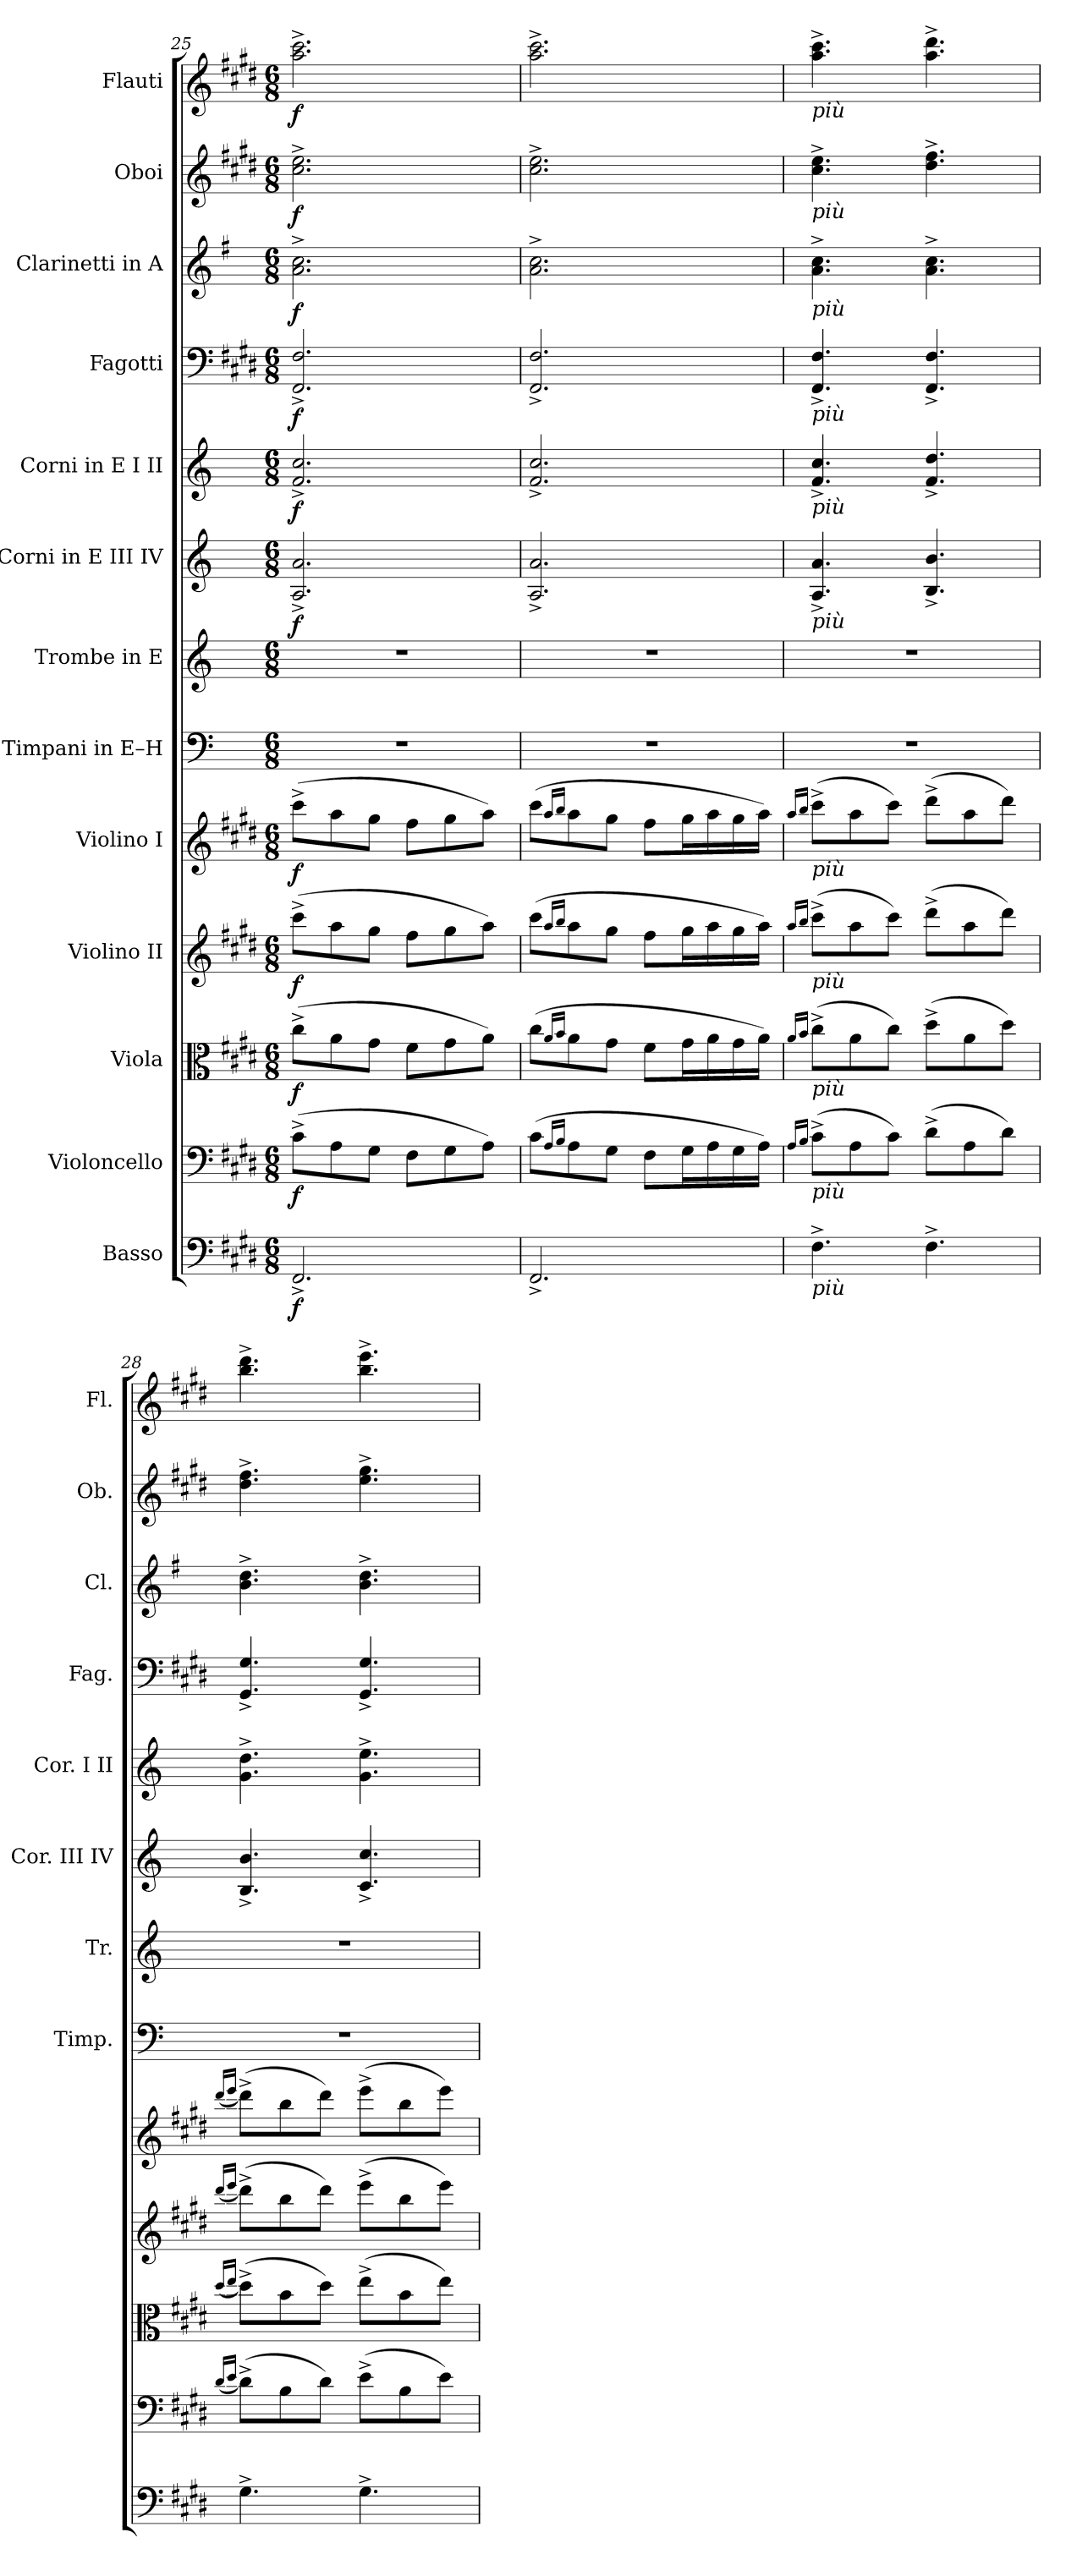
**kern	**dynam	**kern	**dynam	**kern	**dynam	**kern	**dynam	**kern	**dynam	**kern	**kern	**kern	**dynam	**kern	**dynam	**kern	**dynam	**kern	**dynam	**kern	**dynam	**kern	**dynam
*part13	*part13	*part12	*part12	*part11	*part11	*part10	*part10	*part9	*part9	*part8	*part7	*part6	*part6	*part5	*part5	*part4	*part4	*part3	*part3	*part2	*part2	*part1	*part1
*staff13	*staff13	*staff12	*staff12	*staff11	*staff11	*staff10	*staff10	*staff9	*staff9	*staff8	*staff7	*staff6	*staff6	*staff5	*staff5	*staff4	*staff4	*staff3	*staff3	*staff2	*staff2	*staff1	*staff1
*I"Basso	*	*I"Violoncello	*	*I"Viola	*	*I"Violino II	*	*I"Violino I	*	*I"Timpani in E–H	*I"Trombe in E	*I"Corni in E III IV	*	*I"Corni in E I II	*	*I"Fagotti	*	*I"Clarinetti in A	*	*I"Oboi	*	*I"Flauti	*
*	*	*	*	*	*	*	*	*	*	*I'Timp.	*I'Tr.	*I'Cor. III IV	*	*I'Cor. I II	*	*I'Fag.	*	*I'Cl.	*	*I'Ob.	*	*I'Fl.	*
*clefF4	*	*clefF4	*	*clefC3	*	*clefG2	*	*clefG2	*	*clefF4	*clefG2	*clefG2	*	*clefG2	*	*clefF4	*	*clefG2	*	*clefG2	*	*clefG2	*
*ITrd7c12	*	*	*	*	*	*	*	*	*	*	*ITrd-2c-4	*ITrd5c8	*	*ITrd5c8	*	*	*	*ITrd2c3	*	*	*	*	*
*k[f#c#g#d#]	*	*k[f#c#g#d#]	*	*k[f#c#g#d#]	*	*k[f#c#g#d#]	*	*k[f#c#g#d#]	*	*k[]	*k[f#c#g#d#]	*k[f#c#g#d#]	*	*k[f#c#g#d#]	*	*k[f#c#g#d#]	*	*k[f#c#g#d#]	*	*k[f#c#g#d#]	*	*k[f#c#g#d#]	*
*M6/8	*	*M6/8	*	*M6/8	*	*M6/8	*	*M6/8	*	*M6/8	*M6/8	*M6/8	*	*M6/8	*	*M6/8	*	*M6/8	*	*M6/8	*	*M6/8	*
=25	=25	=25	=25	=25	=25	=25	=25	=25	=25	=25	=25	=25	=25	=25	=25	=25	=25	=25	=25	=25	=25	=25	=25
!	!LO:DY:b	!	!LO:DY:b	!	!LO:DY:b	!	!LO:DY:b	!	!LO:DY:b	!	!	!	!LO:DY:b	!	!LO:DY:b	!	!LO:DY:b	!	!LO:DY:b	!	!LO:DY:b	!	!LO:DY:b
2.FFF#^/	f	(>8c#^\L	f	(>8cc#^\L	f	(>8ccc#^\L	f	(>8ccc#^\L	f	2.r	2.r	2.C#/^ 2.c#/^	f	2.A/^ 2.e/^	f	2.FF#/^ 2.F#/^	f	2.f#\^ 2.a\^	f	2.cc#\^ 2.ee\^	f	2.aa\^ 2.ccc#\^	f
.	.	8A\	.	8a\	.	8aa\	.	8aa\	.	.	.	.	.	.	.	.	.	.	.	.	.	.	.
.	.	8G#\J	.	8g#\J	.	8gg#\J	.	8gg#\J	.	.	.	.	.	.	.	.	.	.	.	.	.	.	.
.	.	8F#\L	.	8f#\L	.	8ff#\L	.	8ff#\L	.	.	.	.	.	.	.	.	.	.	.	.	.	.	.
.	.	8G#\	.	8g#\	.	8gg#\	.	8gg#\	.	.	.	.	.	.	.	.	.	.	.	.	.	.	.
.	.	8A\J)	.	8a\J)	.	8aa\J)	.	8aa\J)	.	.	.	.	.	.	.	.	.	.	.	.	.	.	.
=26	=26	=26	=26	=26	=26	=26	=26	=26	=26	=26	=26	=26	=26	=26	=26	=26	=26	=26	=26	=26	=26	=26	=26
2.FFF#^/	.	(>8c#\L	.	(>8cc#\L	.	(>8ccc#\L	.	(>8ccc#\L	.	2.r	2.r	2.C#/^ 2.c#/^	.	2.A/^ 2.e/^	.	2.FF#/^ 2.F#/^	.	2.f#\^ 2.a\^	.	2.cc#\^ 2.ee\^	.	2.aa\^ 2.ccc#\^	.
.	.	16qA/LL	.	16qa/LL	.	16qaa/LL	.	16qaa/LL	.	.	.	.	.	.	.	.	.	.	.	.	.	.	.
.	.	16qB/JJ	.	16qb/JJ	.	16qbb/JJ	.	16qbb/JJ	.	.	.	.	.	.	.	.	.	.	.	.	.	.	.
.	.	8A\	.	8a\	.	8aa\	.	8aa\	.	.	.	.	.	.	.	.	.	.	.	.	.	.	.
.	.	8G#\J	.	8g#\J	.	8gg#\J	.	8gg#\J	.	.	.	.	.	.	.	.	.	.	.	.	.	.	.
.	.	8F#\L	.	8f#\L	.	8ff#\L	.	8ff#\L	.	.	.	.	.	.	.	.	.	.	.	.	.	.	.
.	.	16G#\L	.	16g#\L	.	16gg#\L	.	16gg#\L	.	.	.	.	.	.	.	.	.	.	.	.	.	.	.
.	.	16A\	.	16a\	.	16aa\	.	16aa\	.	.	.	.	.	.	.	.	.	.	.	.	.	.	.
.	.	16G#\	.	16g#\	.	16gg#\	.	16gg#\	.	.	.	.	.	.	.	.	.	.	.	.	.	.	.
.	.	16A\JJ)	.	16a\JJ)	.	16aa\JJ)	.	16aa\JJ)	.	.	.	.	.	.	.	.	.	.	.	.	.	.	.
=27	=27	=27	=27	=27	=27	=27	=27	=27	=27	=27	=27	=27	=27	=27	=27	=27	=27	=27	=27	=27	=27	=27	=27
.	.	16qA/LL	.	16qa/LL	.	16qaa/LL	.	16qaa/LL	.	.	.	.	.	.	.	.	.	.	.	.	.	.	.
.	.	16qB/JJ	.	16qb/JJ	.	16qbb/JJ	.	16qbb/JJ	.	.	.	.	.	.	.	.	.	.	.	.	.	.	.
!	!	!	!	!	!	!	!	!	!	!	!	!	!	!	!	!	!	!	!	!	!	!LO:TX:b:i:t=più	!
!	!	!	!	!	!	!	!	!	!	!	!	!	!	!	!	!	!	!	!	!LO:TX:b:i:t=più	!	!	!
!	!	!	!	!	!	!	!	!	!	!	!	!	!	!	!	!	!	!LO:TX:b:i:t=più	!	!	!	!	!
!	!	!	!	!	!	!	!	!	!	!	!	!	!	!	!	!LO:TX:b:i:t=più	!	!	!	!	!	!	!
!	!	!	!	!	!	!	!	!	!	!	!	!	!	!LO:TX:b:i:t=più	!	!	!	!	!	!	!	!	!
!	!	!	!	!	!	!	!	!	!	!	!	!LO:TX:b:i:t=più	!	!	!	!	!	!	!	!	!	!	!
!	!	!	!	!	!	!	!	!LO:TX:b:i:t=più	!	!	!	!	!	!	!	!	!	!	!	!	!	!	!
!	!	!	!	!	!	!LO:TX:b:i:t=più	!	!	!	!	!	!	!	!	!	!	!	!	!	!	!	!	!
!	!	!	!	!LO:TX:b:i:t=più	!	!	!	!	!	!	!	!	!	!	!	!	!	!	!	!	!	!	!
!	!	!LO:TX:b:i:t=più	!	!	!	!	!	!	!	!	!	!	!	!	!	!	!	!	!	!	!	!	!
!LO:TX:b:i:t=più	!	!	!	!	!	!	!	!	!	!	!	!	!	!	!	!	!	!	!	!	!	!	!
4.FF#^\	.	(>8c#^\L	.	(>8cc#^\L	.	(>8ccc#^\L	.	(>8ccc#^\L	.	2.r	2.r	4.C#/^ 4.c#/^	.	4.A/^ 4.e/^	.	4.FF#/^ 4.F#/^	.	4.f#\^ 4.a\^	.	4.cc#\^ 4.ee\^	.	4.aa\^ 4.ccc#\^	.
.	.	8A\	.	8a\	.	8aa\	.	8aa\	.	.	.	.	.	.	.	.	.	.	.	.	.	.	.
.	.	8c#\J)	.	8cc#\J)	.	8ccc#\J)	.	8ccc#\J)	.	.	.	.	.	.	.	.	.	.	.	.	.	.	.
4.FF#^\	.	(>8d#^\L	.	(>8dd#^\L	.	(>8ddd#^\L	.	(>8ddd#^\L	.	.	.	4.D#/^ 4.d#/^	.	4.A/^ 4.f#/^	.	4.FF#/^ 4.F#/^	.	4.f#\^ 4.a\^	.	4.dd#\^ 4.ff#\^	.	4.aa\^ 4.ddd#\^	.
.	.	8A\	.	8a\	.	8aa\	.	8aa\	.	.	.	.	.	.	.	.	.	.	.	.	.	.	.
.	.	8d#\J)	.	8dd#\J)	.	8ddd#\J)	.	8ddd#\J)	.	.	.	.	.	.	.	.	.	.	.	.	.	.	.
=28	=28	=28	=28	=28	=28	=28	=28	=28	=28	=28	=28	=28	=28	=28	=28	=28	=28	=28	=28	=28	=28	=28	=28
.	.	(<16qd#/LL	.	(<16qdd#/LL	.	(<16qddd#/LL	.	(<16qddd#/LL	.	.	.	.	.	.	.	.	.	.	.	.	.	.	.
.	.	16qe/JJ	.	16qee/JJ	.	16qeee/JJ	.	16qeee/JJ	.	.	.	.	.	.	.	.	.	.	.	.	.	.	.
4.GG#^\	.	(>8d#^\L)	.	(>8dd#^\L)	.	(>8ddd#^\L)	.	(>8ddd#^\L)	.	2.r	2.r	4.D#/^ 4.d#/^	.	4.B\^ 4.f#\^	.	4.GG#/^ 4.G#/^	.	4.g#\^ 4.b\^	.	4.dd#\^ 4.ff#\^	.	4.bb\^ 4.ddd#\^	.
.	.	8B\	.	8b\	.	8bb\	.	8bb\	.	.	.	.	.	.	.	.	.	.	.	.	.	.	.
.	.	8d#\J)	.	8dd#\J)	.	8ddd#\J)	.	8ddd#\J)	.	.	.	.	.	.	.	.	.	.	.	.	.	.	.
4.GG#^\	.	(>8e^\L	.	(>8ee^\L	.	(>8eee^\L	.	(>8eee^\L	.	.	.	4.E/^ 4.e/^	.	4.B\^ 4.g#\^	.	4.GG#/^ 4.G#/^	.	4.g#\^ 4.b\^	.	4.ee\^ 4.gg#\^	.	4.bb\^ 4.eee\^	.
.	.	8B\	.	8b\	.	8bb\	.	8bb\	.	.	.	.	.	.	.	.	.	.	.	.	.	.	.
.	.	8e\J)	.	8ee\J)	.	8eee\J)	.	8eee\J)	.	.	.	.	.	.	.	.	.	.	.	.	.	.	.
=	=	=	=	=	=	=	=	=	=	=	=	=	=	=	=	=	=	=	=	=	=	=	=
*-	*-	*-	*-	*-	*-	*-	*-	*-	*-	*-	*-	*-	*-	*-	*-	*-	*-	*-	*-	*-	*-	*-	*-
